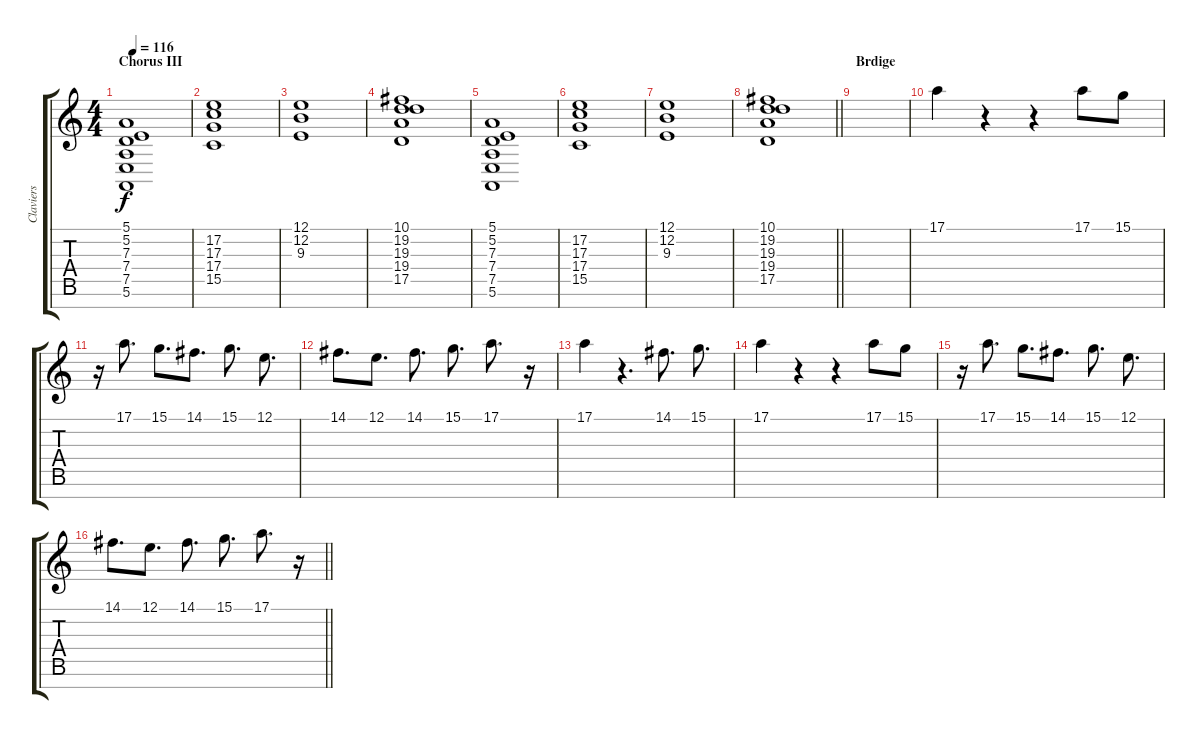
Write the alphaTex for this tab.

\track ("Claviers" "Claviers") {instrument synthstrings2}
\staff {score tabs}
\tuning (E4 B3 G3 D3 A2 E2 B1) {hide}
\ts (4 4)
\section ("" "Chorus III")
\tempo 116
\clef g2
\ks c
(5.1 5.2 7.3 7.4 7.5 5.6).1{dy f} |
(17.2 17.3 17.4 15.5).1 |
(12.1 12.2 9.3).1 |
(10.1 19.2 19.3 19.4 17.5).1 |
(5.1 5.2 7.3 7.4 7.5 5.6).1 |
(17.2 17.3 17.4 15.5).1 |
(12.1 12.2 9.3).1 |
\barLineRight lightlight
(10.1 19.2 19.3 19.4 17.5).1 |
\section ("" "Brdige")
|
17.1.4{volume 16 instrument acousticgrandpiano} r.4 r.4 17.1.8 15.1.8 |
r.16 17.1.8{d} 15.1.8{d} 14.1.8{d} 15.1.8{d} 12.1.8{d} |
14.1.8{d} 12.1.8{d} 14.1.8{d} 15.1.8{d} 17.1.8{d} r.16 |
17.1.4{volume 16 instrument acousticgrandpiano} r.4{d} 14.1.8{d} 15.1.8{d} |
17.1.4{volume 16 instrument acousticgrandpiano} r.4 r.4 17.1.8 15.1.8 |
r.16 17.1.8{d} 15.1.8{d} 14.1.8{d} 15.1.8{d} 12.1.8{d} |
\barLineRight lightlight
14.1.8{d} 12.1.8{d} 14.1.8{d} 15.1.8{d} 17.1.8{d} r.16
